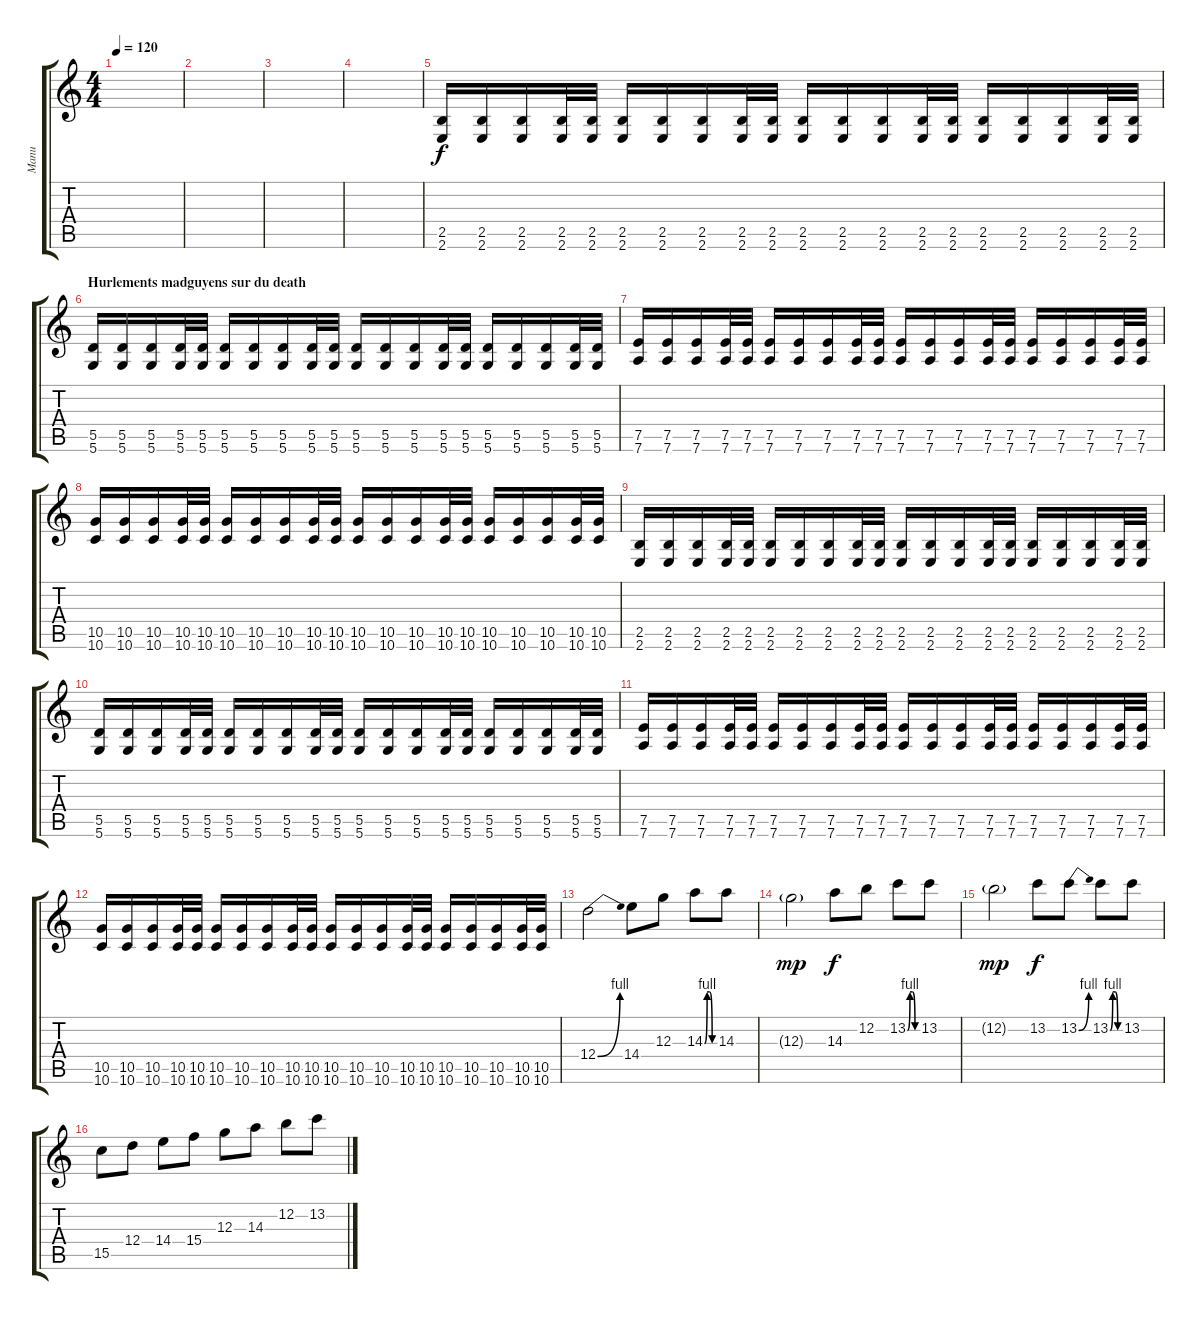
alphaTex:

\track ("Manu" "Manu") {instrument distortionguitar}
\staff {score tabs}
\tuning (E4 B3 G3 D3 A2 D2) {hide}
\ts (4 4)
\tempo 120
\clef g2
\ks c
|
|
|
|
(2.5 2.6).16{volume 16} (2.5 2.6).16 (2.5 2.6).16 (2.5 2.6).32 (2.5 2.6).32 (2.5 2.6).16 (2.5 2.6).16 (2.5 2.6).16 (2.5 2.6).32 (2.5 2.6).32 (2.5 2.6).16 (2.5 2.6).16 (2.5 2.6).16 (2.5 2.6).32 (2.5 2.6).32 (2.5 2.6).16 (2.5 2.6).16 (2.5 2.6).16 (2.5 2.6).32 (2.5 2.6).32 |
\section ("" "Hurlements madguyens sur du death")
(5.5 5.6).16{volume 16} (5.5 5.6).16 (5.5 5.6).16 (5.5 5.6).32 (5.5 5.6).32 (5.5 5.6).16 (5.5 5.6).16 (5.5 5.6).16 (5.5 5.6).32 (5.5 5.6).32 (5.5 5.6).16 (5.5 5.6).16 (5.5 5.6).16 (5.5 5.6).32 (5.5 5.6).32 (5.5 5.6).16 (5.5 5.6).16 (5.5 5.6).16 (5.5 5.6).32 (5.5 5.6).32 |
(7.5 7.6).16{volume 16} (7.5 7.6).16 (7.5 7.6).16 (7.5 7.6).32 (7.5 7.6).32 (7.5 7.6).16 (7.5 7.6).16 (7.5 7.6).16 (7.5 7.6).32 (7.5 7.6).32 (7.5 7.6).16 (7.5 7.6).16 (7.5 7.6).16 (7.5 7.6).32 (7.5 7.6).32 (7.5 7.6).16 (7.5 7.6).16 (7.5 7.6).16 (7.5 7.6).32 (7.5 7.6).32 |
(10.5 10.6).16{volume 16} (10.5 10.6).16 (10.5 10.6).16 (10.5 10.6).32 (10.5 10.6).32 (10.5 10.6).16 (10.5 10.6).16 (10.5 10.6).16 (10.5 10.6).32 (10.5 10.6).32 (10.5 10.6).16 (10.5 10.6).16 (10.5 10.6).16 (10.5 10.6).32 (10.5 10.6).32 (10.5 10.6).16 (10.5 10.6).16 (10.5 10.6).16 (10.5 10.6).32 (10.5 10.6).32 |
(2.5 2.6).16{volume 16} (2.5 2.6).16 (2.5 2.6).16 (2.5 2.6).32 (2.5 2.6).32 (2.5 2.6).16 (2.5 2.6).16 (2.5 2.6).16 (2.5 2.6).32 (2.5 2.6).32 (2.5 2.6).16 (2.5 2.6).16 (2.5 2.6).16 (2.5 2.6).32 (2.5 2.6).32 (2.5 2.6).16 (2.5 2.6).16 (2.5 2.6).16 (2.5 2.6).32 (2.5 2.6).32 |
(5.5 5.6).16{volume 16} (5.5 5.6).16 (5.5 5.6).16 (5.5 5.6).32 (5.5 5.6).32 (5.5 5.6).16 (5.5 5.6).16 (5.5 5.6).16 (5.5 5.6).32 (5.5 5.6).32 (5.5 5.6).16 (5.5 5.6).16 (5.5 5.6).16 (5.5 5.6).32 (5.5 5.6).32 (5.5 5.6).16 (5.5 5.6).16 (5.5 5.6).16 (5.5 5.6).32 (5.5 5.6).32 |
(7.5 7.6).16{volume 16} (7.5 7.6).16 (7.5 7.6).16 (7.5 7.6).32 (7.5 7.6).32 (7.5 7.6).16 (7.5 7.6).16 (7.5 7.6).16 (7.5 7.6).32 (7.5 7.6).32 (7.5 7.6).16 (7.5 7.6).16 (7.5 7.6).16 (7.5 7.6).32 (7.5 7.6).32 (7.5 7.6).16 (7.5 7.6).16 (7.5 7.6).16 (7.5 7.6).32 (7.5 7.6).32 |
(10.5 10.6).16{volume 16} (10.5 10.6).16 (10.5 10.6).16 (10.5 10.6).32 (10.5 10.6).32 (10.5 10.6).16 (10.5 10.6).16 (10.5 10.6).16 (10.5 10.6).32 (10.5 10.6).32 (10.5 10.6).16 (10.5 10.6).16 (10.5 10.6).16 (10.5 10.6).32 (10.5 10.6).32 (10.5 10.6).16 (10.5 10.6).16 (10.5 10.6).16 (10.5 10.6).32 (10.5 10.6).32 |
12.4{be (bend 0 0 60 4)}.2{volume 16 balance 8 instrument distortionguitar} 14.4.8 12.3.8 14.3{be (custom 0 0 15 4 30 4 45 0 60 0)}.8 14.3.8 |
12.3{g}.2{dy mp} 14.3.8{dy f} 12.2.8 13.2{be (custom 0 0 15 4 30 4 45 0 60 0)}.8 13.2.8 |
12.2{g}.2{dy mp} 13.2.8{dy f} 13.2{be (bend 0 0 60 4)}.8 13.2{be (custom 0 0 15 4 30 4 45 0 60 0)}.8 13.2.8 |
15.5.8 12.4.8 14.4.8 15.4.8 12.3.8 14.3.8 12.2.8 13.2.8
